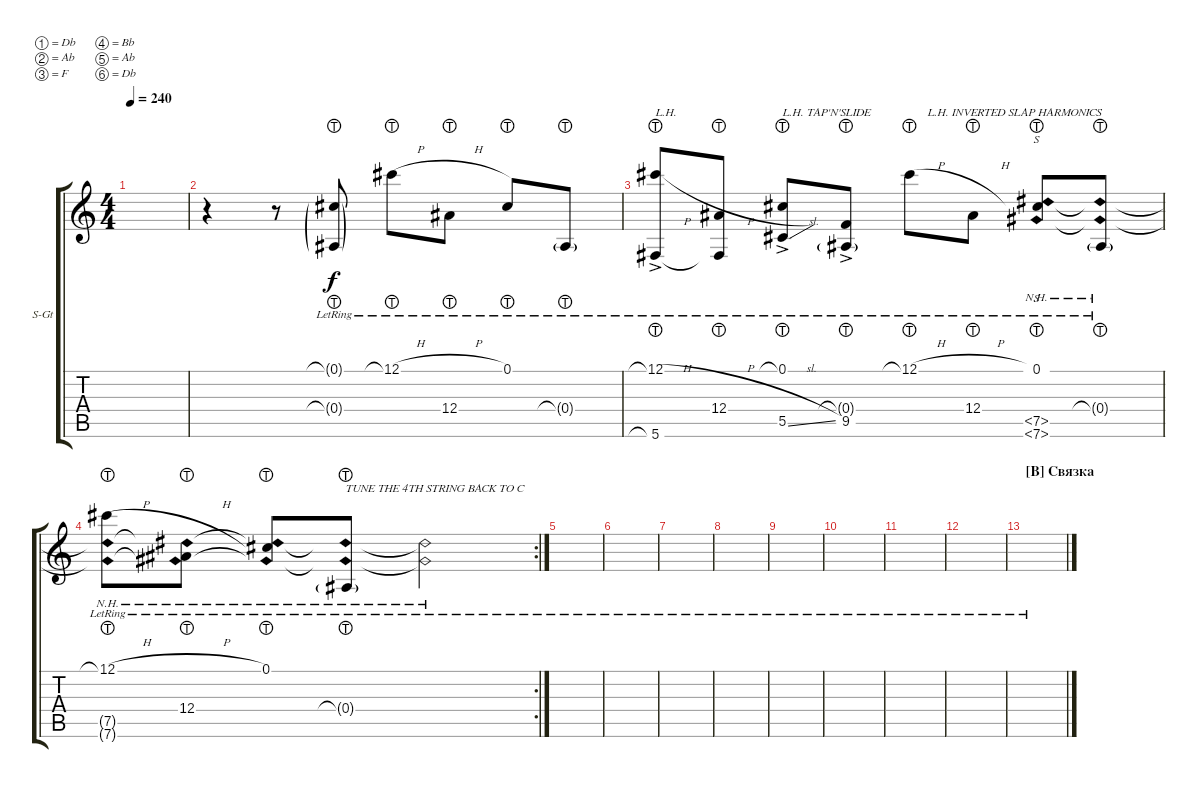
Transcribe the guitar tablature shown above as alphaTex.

\defaultSystemsLayout 4
\bracketExtendMode groupsimilarinstruments
\firstSystemTrackNameOrientation horizontal
\otherSystemsTrackNameOrientation horizontal
\track ("1st str is up to C#, 4th - A#" "S-Gt") {instrument acousticguitarsteel}
\staff {score tabs}
\tuning (Db4 Ab3 F3 Bb2 Ab2 Db2)
\ts (4 4)
\tempo 240
\clef g2
\ks c
|
r.4 r.8 (0.4{lht g lr} 0.1{lht g lr}).8 12.1{h lht lr}.8 12.4{h lht lr}.8 0.1{lht lr}.8 0.4{lht g lr}.8 |
(12.1{h lht lr} 5.6{lht ac}).8{txt "L.H."} (12.4{h lht lr} 5.6{t}).8 (0.1{lht lr} 5.5{sl lht ac}).8{txt "L.H. TAP'N'SLIDE"} (0.4{lht g lr} 9.5{ac}).8 12.1{h lht lr}.8{txt "      L.H. INVERTED SLAP HARMONICS"} 12.4{h lht lr}.8 (0.1{lht lr} 7.5{nh} 7.6{nh}).8{s} (0.4{lht g lr} 7.6{nh t} 7.5{nh t}).8 |
\rc 2
(12.1{h lht lr} 7.6{nh lr t} 7.5{nh lr t}).8 (12.4{h lht lr} 7.6{nh lr t} 7.5{nh lr t}).8 (0.1{lht lr} 7.6{nh lr t} 7.5{nh lr t}).8 (0.4{lht g lr} 7.6{nh lr t} 7.5{nh lr t}).8{txt "TUNE THE 4TH STRING BACK TO C "} (7.6{nh lr t} 7.5{nh lr t}).2 |
|
|
|
|
|
|
|
|
\section ("B" "Связка")
